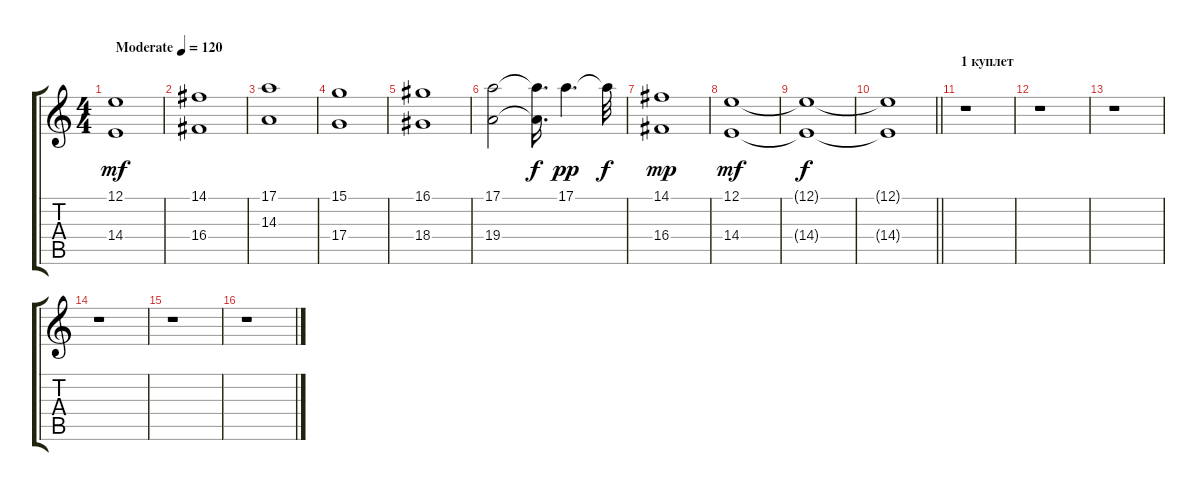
\track "" {instrument violin}
\staff {score tabs}
\tuning (E4 B3 G3 D3 A2 E2) {hide}
\ts (4 4)
\tempo (120 "Moderate")
\clef g2
\ks c
(12.1 14.4).1{dy mf instrument violin} |
(14.1 16.4).1 |
(17.1 14.3).1 |
(15.1 17.4).1 |
(16.1 18.4).1 |
(17.1 19.4).2 (17.1{t} 19.4{t}).16{d dy f} 17.1.4{d dy pp} 17.1{t}.32{dy f} |
(14.1 16.4).1{dy mp} |
(12.1 14.4).1{dy mf} |
(12.1{t} 14.4{t}).1{dy f} |
\barLineRight lightlight
(12.1{t} 14.4{t}).1 |
\section ("" "1 куплет")
r.1 |
r.1 |
r.1 |
r.1 |
r.1 |
r.1
